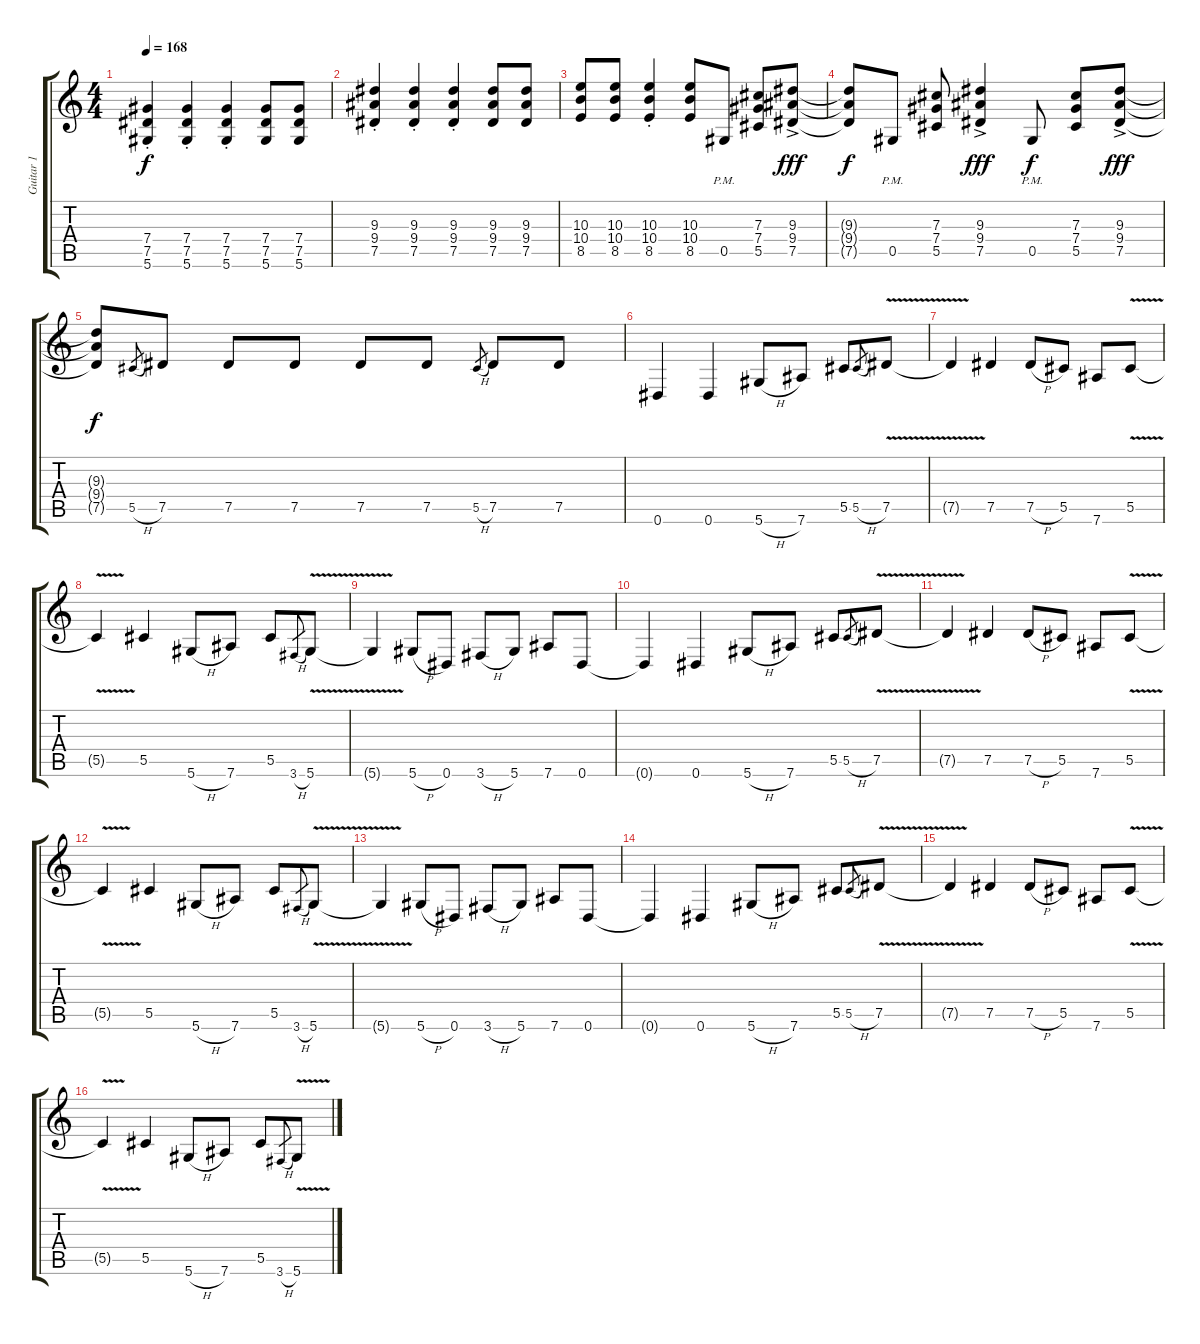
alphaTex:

\track ("Guitar 1" "Guitar 1") {instrument distortionguitar}
\staff {score tabs}
\tuning (Eb4 Bb3 Gb3 Db3 Ab2 Eb2) {hide}
\ts (4 4)
\tempo 168
\clef g2
\ks c
(7.4{st} 7.5{st} 5.6{st}).4{dy f} (7.4{st} 7.5{st} 5.6{st}).4 (7.4{st} 7.5{st} 5.6{st}).4 (7.4 7.5 5.6).8 (7.4 7.5 5.6).8 |
(9.3{st} 9.4{st} 7.5{st}).4 (9.3{st} 9.4{st} 7.5{st}).4 (9.3{st} 9.4{st} 7.5{st}).4 (9.3 9.4 7.5).8 (9.3 9.4 7.5).8 |
(10.3 10.4 8.5).8 (10.3 10.4 8.5).8 (10.3{st} 10.4{st} 8.5{st}).4 (10.3 10.4 8.5).8 0.5{pm}.8 (7.3 7.4 5.5).8 (9.3{ac} 9.4{ac} 7.5{ac}).8{dy fff} |
(9.3{t} 9.4{t} 7.5{t}).8{dy f} 0.5{pm}.8 (7.3 7.4 5.5).8 (9.3{ac} 9.4{ac} 7.5{ac}).4{dy fff} 0.5{pm}.8{dy f} (7.3 7.4 5.5).8 (9.3{ac} 9.4{ac} 7.5{ac}).8{dy fff} |
(9.3{t} 9.4{t} 7.5{t}).8{dy f} 5.5{h}.8{gr} 7.5.8 7.5.8 7.5.8 7.5.8 7.5.8 5.5{h}.8{gr} 7.5.8 7.5.8 |
0.6.4 0.6.4 5.6{h}.8 7.6.8 5.5.8 5.5{h}.8{gr} 7.5{v}.8 |
7.5{t}.4 7.5.4 7.5{h}.8 5.5.8 7.6.8 5.5{v}.8 |
5.5{t}.4 5.5.4 5.6{h}.8 7.6.8 5.5.8 3.6{h}.8{gr} 5.6{v}.8 |
5.6{t}.4 5.6{h}.8 0.6.8 3.6{h}.8 5.6.8 7.6.8 0.6.8 |
0.6{t}.4 0.6.4 5.6{h}.8 7.6.8 5.5.8 5.5{h}.8{gr} 7.5{v}.8 |
7.5{t}.4 7.5.4 7.5{h}.8 5.5.8 7.6.8 5.5{v}.8 |
5.5{t}.4 5.5.4 5.6{h}.8 7.6.8 5.5.8 3.6{h}.8{gr} 5.6{v}.8 |
5.6{t}.4 5.6{h}.8 0.6.8 3.6{h}.8 5.6.8 7.6.8 0.6.8 |
0.6{t}.4 0.6.4 5.6{h}.8 7.6.8 5.5.8 5.5{h}.8{gr} 7.5{v}.8 |
7.5{t}.4 7.5.4 7.5{h}.8 5.5.8 7.6.8 5.5{v}.8 |
5.5{t}.4 5.5.4 5.6{h}.8 7.6.8 5.5.8 3.6{h}.8{gr} 5.6{v}.8
